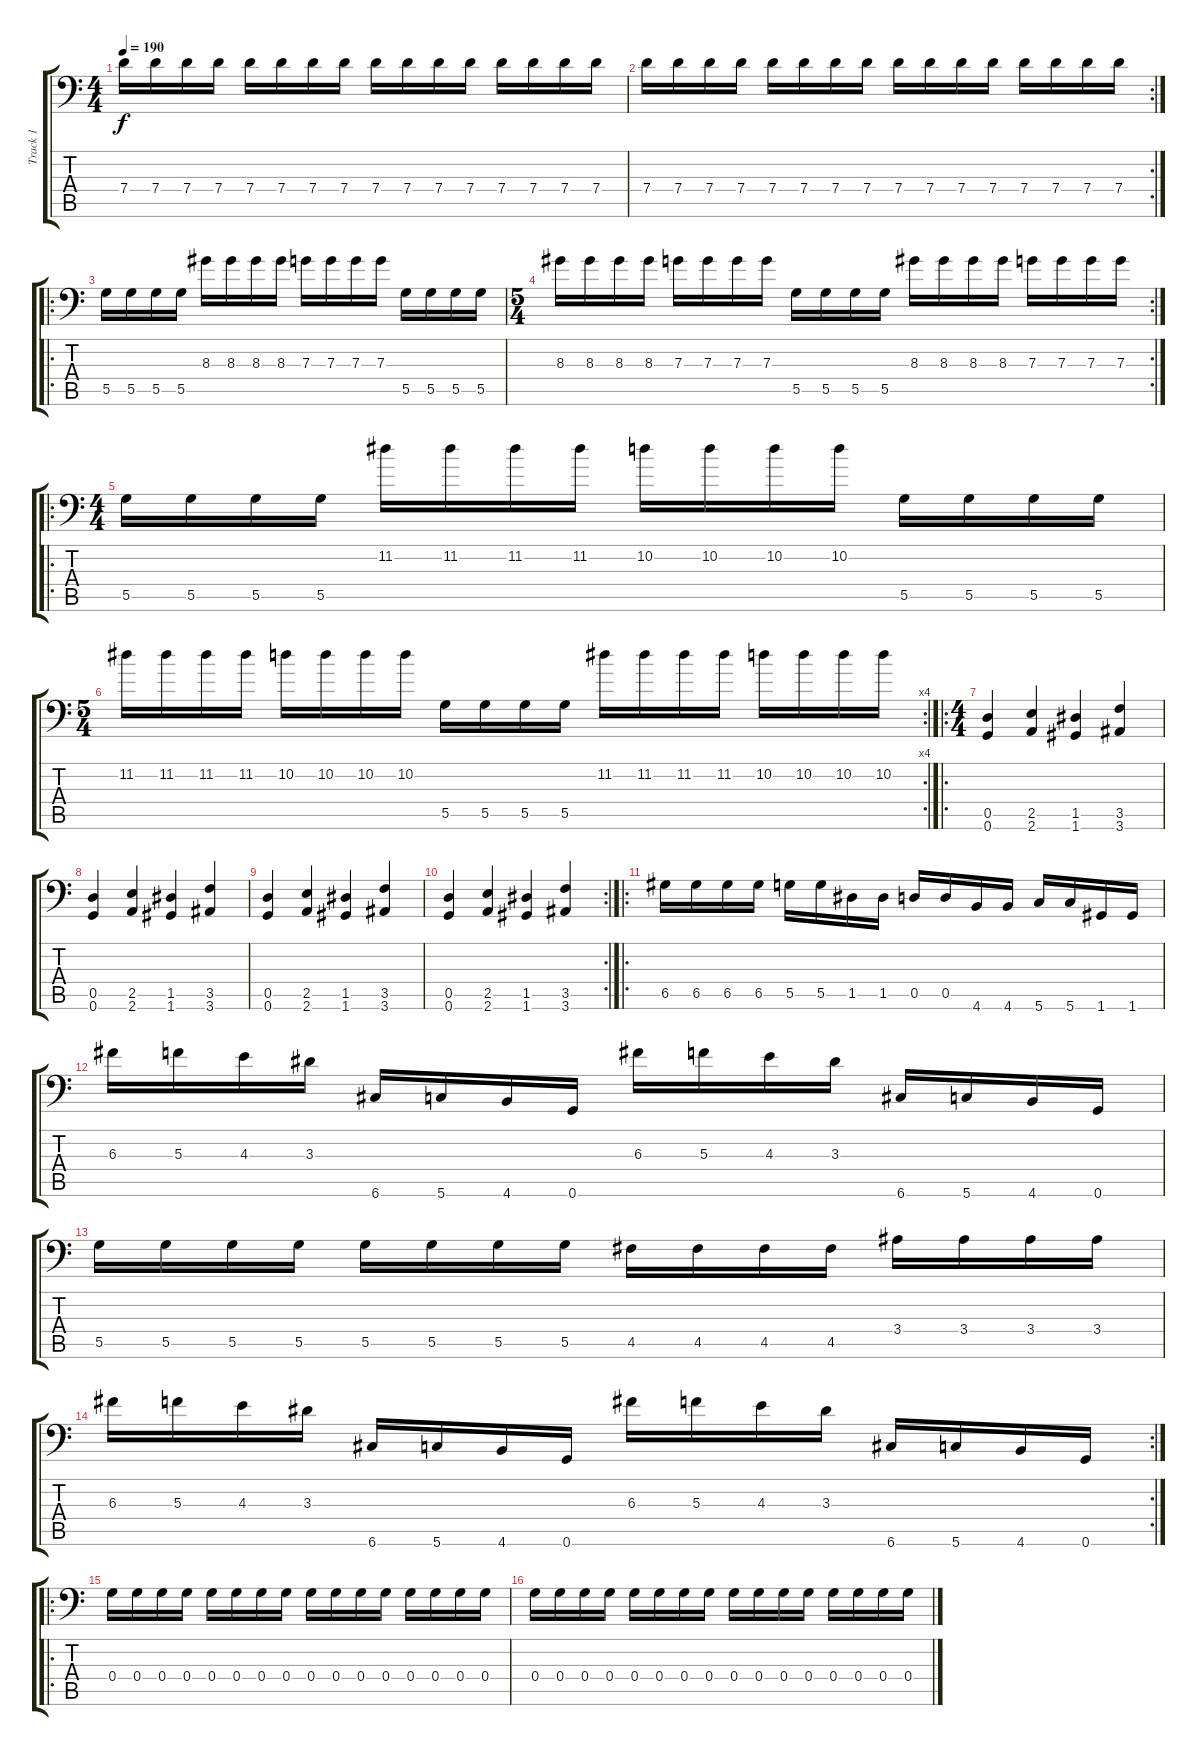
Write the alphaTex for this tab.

\track ("Track 1" "Track 1") {instrument distortionguitar}
\staff {score tabs}
\tuning (A3 E3 C3 G2 D2 G1) {hide}
\ts (4 4)
\tempo 190
\clef f4
\ks c
7.4.16{dy f} 7.4.16 7.4.16 7.4.16 7.4.16 7.4.16 7.4.16 7.4.16 7.4.16 7.4.16 7.4.16 7.4.16 7.4.16 7.4.16 7.4.16 7.4.16 |
\rc 2
7.4.16 7.4.16 7.4.16 7.4.16 7.4.16 7.4.16 7.4.16 7.4.16 7.4.16 7.4.16 7.4.16 7.4.16 7.4.16 7.4.16 7.4.16 7.4.16 |
\ro
5.5.16 5.5.16 5.5.16 5.5.16 8.3.16 8.3.16 8.3.16 8.3.16 7.3.16 7.3.16 7.3.16 7.3.16 5.5.16 5.5.16 5.5.16 5.5.16 |
\rc 2
\ts (5 4)
8.3.16 8.3.16 8.3.16 8.3.16 7.3.16 7.3.16 7.3.16 7.3.16 5.5.16 5.5.16 5.5.16 5.5.16 8.3.16 8.3.16 8.3.16 8.3.16 7.3.16 7.3.16 7.3.16 7.3.16 |
\ro
\ts (4 4)
5.5.16 5.5.16 5.5.16 5.5.16 11.2.16 11.2.16 11.2.16 11.2.16 10.2.16 10.2.16 10.2.16 10.2.16 5.5.16 5.5.16 5.5.16 5.5.16 |
\rc 4
\ts (5 4)
11.2.16 11.2.16 11.2.16 11.2.16 10.2.16 10.2.16 10.2.16 10.2.16 5.5.16 5.5.16 5.5.16 5.5.16 11.2.16 11.2.16 11.2.16 11.2.16 10.2.16 10.2.16 10.2.16 10.2.16 |
\ro
\ts (4 4)
(0.5 0.6).4 (2.5 2.6).4 (1.5 1.6).4 (3.5 3.6).4 |
(0.5 0.6).4 (2.5 2.6).4 (1.5 1.6).4 (3.5 3.6).4 |
(0.5 0.6).4 (2.5 2.6).4 (1.5 1.6).4 (3.5 3.6).4 |
\rc 2
(0.5 0.6).4 (2.5 2.6).4 (1.5 1.6).4 (3.5 3.6).4 |
\ro
6.5.16 6.5.16 6.5.16 6.5.16 5.5.16 5.5.16 1.5.16 1.5.16 0.5.16 0.5.16 4.6.16 4.6.16 5.6.16 5.6.16 1.6.16 1.6.16 |
6.3.16 5.3.16 4.3.16 3.3.16 6.6.16 5.6.16 4.6.16 0.6.16 6.3.16 5.3.16 4.3.16 3.3.16 6.6.16 5.6.16 4.6.16 0.6.16 |
5.5.16 5.5.16 5.5.16 5.5.16 5.5.16 5.5.16 5.5.16 5.5.16 4.5.16 4.5.16 4.5.16 4.5.16 3.4.16 3.4.16 3.4.16 3.4.16 |
\rc 2
6.3.16 5.3.16 4.3.16 3.3.16 6.6.16 5.6.16 4.6.16 0.6.16 6.3.16 5.3.16 4.3.16 3.3.16 6.6.16 5.6.16 4.6.16 0.6.16 |
\ro
0.4.16 0.4.16 0.4.16 0.4.16 0.4.16 0.4.16 0.4.16 0.4.16 0.4.16 0.4.16 0.4.16 0.4.16 0.4.16 0.4.16 0.4.16 0.4.16 |
0.4.16 0.4.16 0.4.16 0.4.16 0.4.16 0.4.16 0.4.16 0.4.16 0.4.16 0.4.16 0.4.16 0.4.16 0.4.16 0.4.16 0.4.16 0.4.16
